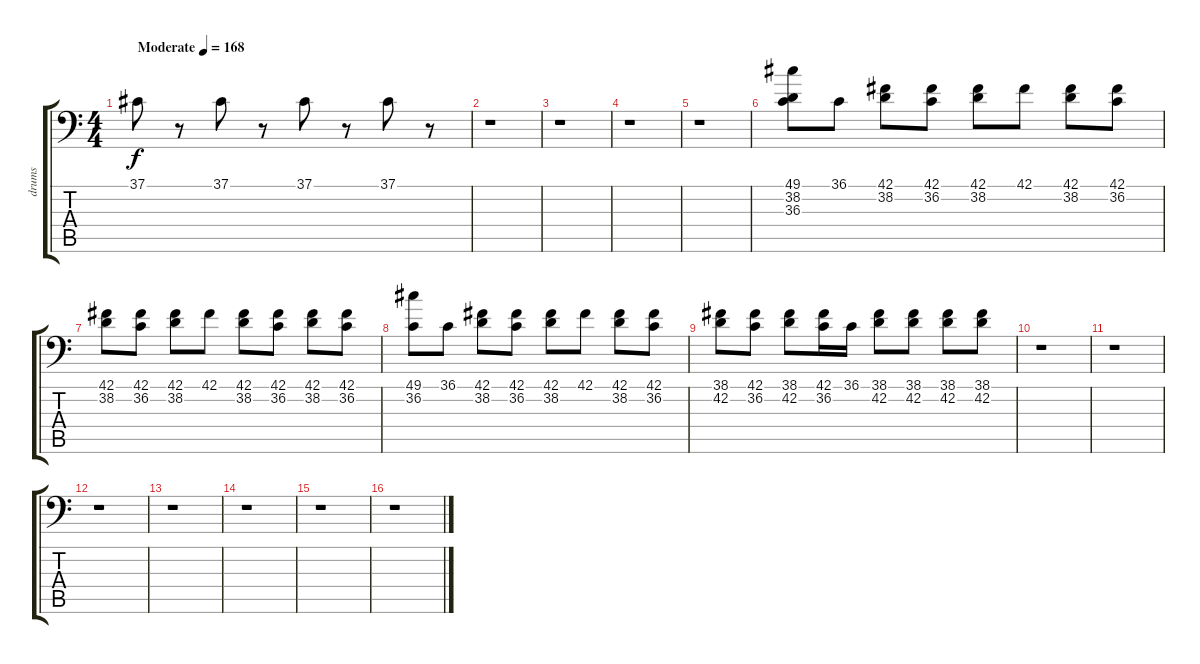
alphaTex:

\track ("drums" "drums") {instrument acousticgrandpiano}
\staff {score tabs}
\tuning (C-1 C-1 C-1 C-1 C-1 C-1) {hide}
\ts (4 4)
\tempo (168 "Moderate")
\clef f4
\ks c
37.1.8{dy f instrument acousticgrandpiano} r.8 37.1.8 r.8 37.1.8 r.8 37.1.8 r.8 |
r.1 |
r.1 |
r.1 |
r.1 |
(49.1 38.2 36.3).8 36.1.8 (42.1 38.2).8 (42.1 36.2).8 (42.1 38.2).8 42.1.8 (42.1 38.2).8 (42.1 36.2).8 |
(42.1 38.2).8 (42.1 36.2).8 (42.1 38.2).8 42.1.8 (42.1 38.2).8 (42.1 36.2).8 (42.1 38.2).8 (42.1 36.2).8 |
(49.1 36.2).8 36.1.8 (42.1 38.2).8 (42.1 36.2).8 (42.1 38.2).8 42.1.8 (42.1 38.2).8 (42.1 36.2).8 |
(38.1 42.2).8 (42.1 36.2).8 (38.1 42.2).8 (42.1 36.2).16 36.1.16 (38.1 42.2).8 (38.1 42.2).8 (38.1 42.2).8 (38.1 42.2).8 |
r.1 |
r.1 |
r.1 |
r.1 |
r.1 |
r.1 |
r.1
